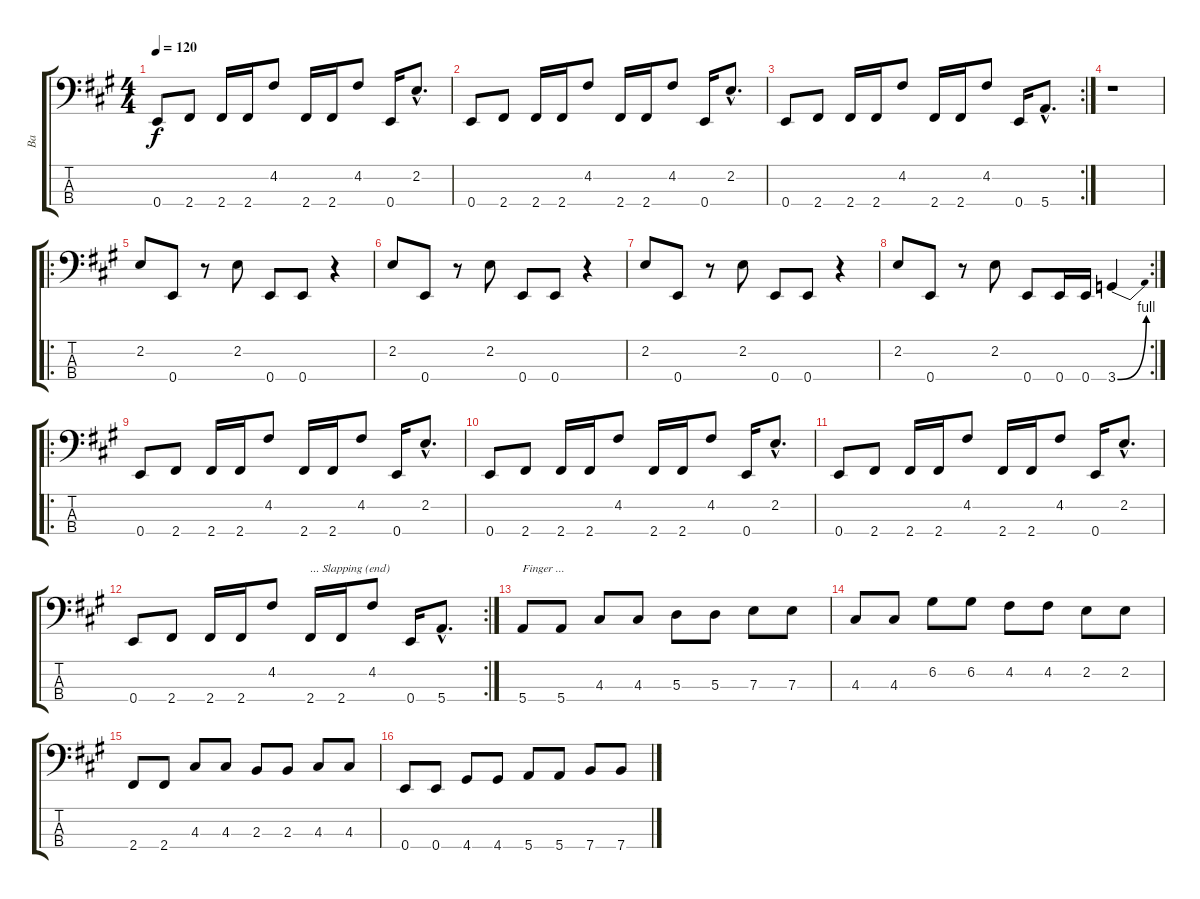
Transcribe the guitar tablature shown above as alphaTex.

\track ("Ba" "Ba") {instrument slapbass1}
\staff {score tabs}
\tuning (G2 D2 A1 E1) {hide}
\ts (4 4)
\tempo 120
\clef f4
\ks a
0.4.8{dy f} 2.4.8 2.4.16 2.4.16 4.2.8 2.4.16 2.4.16 4.2.8 0.4.16 2.2{hac}.8{d} |
0.4.8 2.4.8 2.4.16 2.4.16 4.2.8 2.4.16 2.4.16 4.2.8 0.4.16 2.2{hac}.8{d} |
\rc 2
0.4.8 2.4.8 2.4.16 2.4.16 4.2.8 2.4.16 2.4.16 4.2.8 0.4.16 5.4{hac}.8{d} |
r.1 |
\ro
2.2.8 0.4.8 r.8 2.2.8 0.4.8 0.4.8 r.4 |
2.2.8 0.4.8 r.8 2.2.8 0.4.8 0.4.8 r.4 |
2.2.8 0.4.8 r.8 2.2.8 0.4.8 0.4.8 r.4 |
\rc 2
2.2.8 0.4.8 r.8 2.2.8 0.4.8 0.4.16 0.4.16 3.4{be (bend 0 0 60 4)}.4 |
\ro
0.4.8 2.4.8 2.4.16 2.4.16 4.2.8 2.4.16 2.4.16 4.2.8 0.4.16 2.2{hac}.8{d} |
0.4.8 2.4.8 2.4.16 2.4.16 4.2.8 2.4.16 2.4.16 4.2.8 0.4.16 2.2{hac}.8{d} |
0.4.8 2.4.8 2.4.16 2.4.16 4.2.8 2.4.16 2.4.16 4.2.8 0.4.16 2.2{hac}.8{d} |
\rc 2
0.4.8 2.4.8 2.4.16 2.4.16 4.2.8 2.4.16{txt "... Slapping (end)"} 2.4.16 4.2.8 0.4.16 5.4{hac}.8{d} |
5.4.8{txt "Finger ..." volume 16 instrument electricbassfinger} 5.4.8 4.3.8 4.3.8 5.3.8 5.3.8 7.3.8 7.3.8 |
4.3.8 4.3.8 6.2.8 6.2.8 4.2.8 4.2.8 2.2.8 2.2.8 |
2.4.8 2.4.8 4.3.8 4.3.8 2.3.8 2.3.8 4.3.8 4.3.8 |
0.4.8 0.4.8 4.4.8 4.4.8 5.4.8 5.4.8 7.4.8 7.4.8
